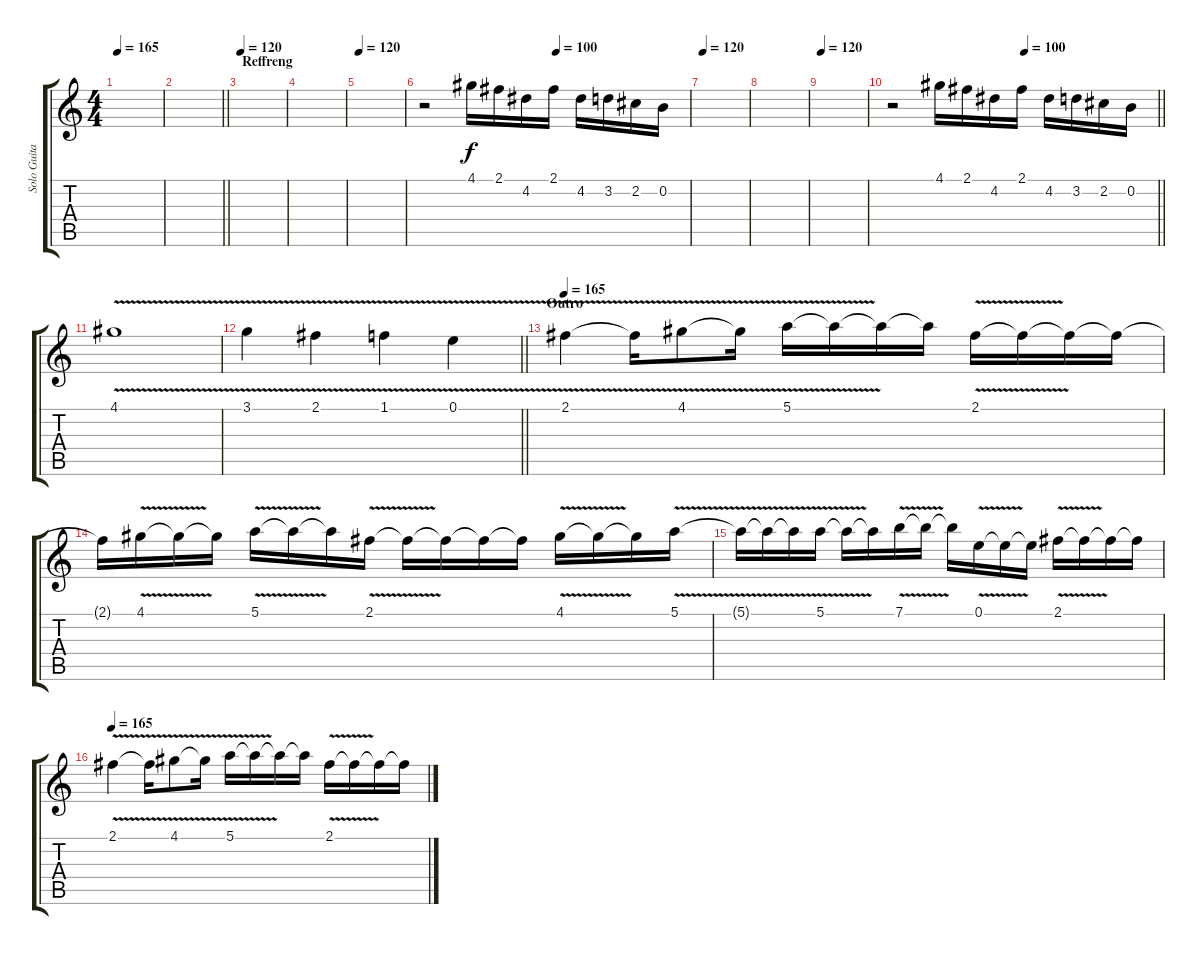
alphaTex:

\track ("Solo Guitar" "Solo Guita") {instrument distortionguitar}
\staff {score tabs}
\tuning (E4 B3 G3 D3 A2 E2) {hide}
\ts (4 4)
\tempo 165
\clef g2
\ks c
|
\barLineRight lightlight
|
\section ("" "Reffreng")
\tempo 120
|
|
\tempo 120
|
\tempo (100 0.5)
r.2 4.1.16 2.1.16 4.2.16 2.1.16 4.2.16 3.2.16 2.2.16 0.2.16 |
\tempo 120
|
|
\tempo 120
|
\tempo (100 0.5)
\barLineRight lightlight
r.2 4.1.16 2.1.16 4.2.16 2.1.16 4.2.16 3.2.16 2.2.16 0.2.16 |
4.1{v}.1 |
\barLineRight lightlight
3.1{v}.4 2.1{v}.4 1.1{v}.4 0.1{v}.4 |
\section ("" "Outro")
\tempo 165
2.1{v}.4 2.1{t}.16 4.1{v}.8 4.1{t}.16 5.1{v}.16 5.1{t}.16 5.1{t}.16 5.1{t}.16 2.1{v}.16 2.1{t}.16 2.1{t}.16 2.1{t}.16 |
2.1{t}.16 4.1{v}.16 4.1{t}.16 4.1{t}.16 5.1{v}.16 5.1{t}.16 5.1{t}.16 2.1{v}.16 2.1{t}.16 2.1{t}.16 2.1{t}.16 2.1{t}.16 4.1{v}.16 4.1{t}.16 4.1{t}.16 5.1{v}.16 |
5.1{v t}.16 5.1{v t}.16 5.1{t}.16 5.1{v}.16 5.1{t}.16 5.1{t}.16 7.1{v}.16 7.1{t}.16 7.1{t}.16 0.1{v}.16 0.1{t}.16 0.1{t}.16 2.1{v}.16 2.1{t}.16 2.1{t}.16 2.1{t}.16 |
\tempo 165
2.1{v}.4 2.1{t}.16 4.1{v}.8 4.1{t}.16 5.1{v}.16 5.1{t}.16 5.1{t}.16 5.1{t}.16 2.1{v}.16 2.1{t}.16 2.1{t}.16 2.1{t}.16
